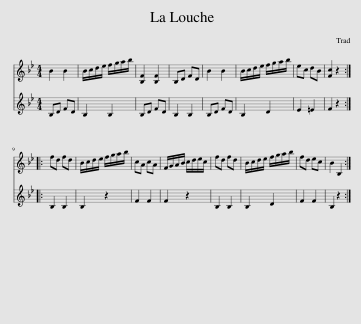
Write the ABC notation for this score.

X:1
%%score 1 2
L:1/8
M:4/4
I:linebreak $
K:Bb
V:1 treble
V:2 treble
V:1
 B2 B2 | B/c/d/e/ f/g/a/b/ | [B,F]2 [B,F]2 | B,D FD | B2 B2 | %5
 B/c/d/e/ f/g/a/b/ | ec dB | [Fc]2 z2 ::$ fd fd | B/c/d/e/ f/g/a/b/ | %10
 cA cA | F/G/A/B/ c/d/e/c/ | fd fd | B/c/d/e/ f/g/a/b/ | fd ec | %15
 B2 B,2 :| %16
V:2
 B,D FD | B,2 B,2 | B,D FD | B,2 B,2 | B,D FD | %5
 B,2 D2 | E2 =E2 | F2 z2 ::$ B,2 B,2 | B,2 z2 | %10
 F2 F2 | F2 z2 | B,2 B,2 | B,2 D2 | F2 F2 | %15
 B,2 z2 :| %16
